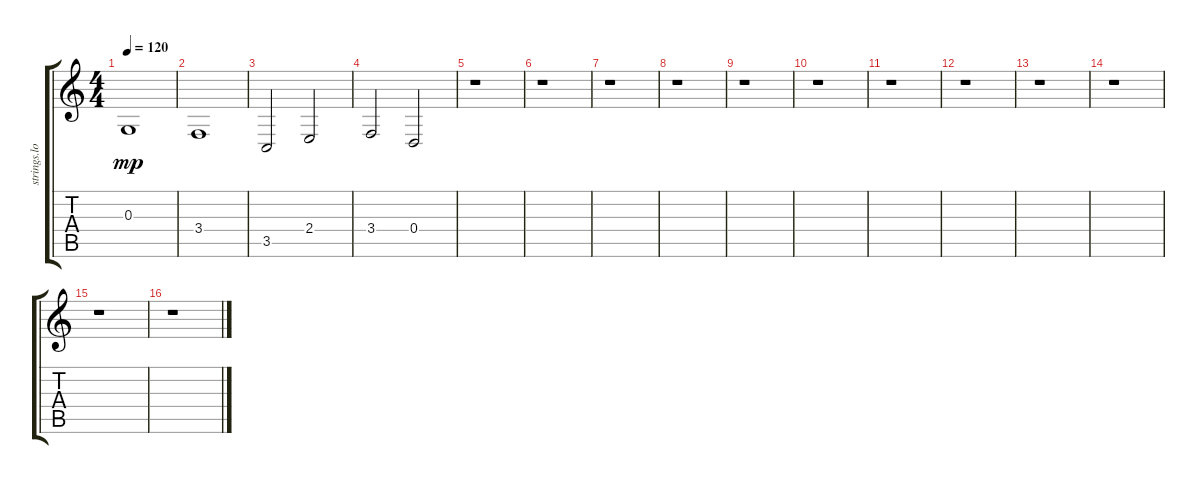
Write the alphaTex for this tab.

\track ("strings.loo" "strings.lo") {instrument stringensemble2}
\staff {score tabs}
\tuning (E4 B3 G3 D3 A2 E2) {hide}
\ts (4 4)
\tempo 120
\clef g2
\ks c
0.3.1{dy mp} |
3.4.1 |
3.5.2 2.4.2 |
3.4.2 0.4.2 |
r.1 |
r.1 |
r.1 |
r.1 |
r.1 |
r.1 |
r.1 |
r.1 |
r.1 |
r.1 |
r.1 |
r.1
